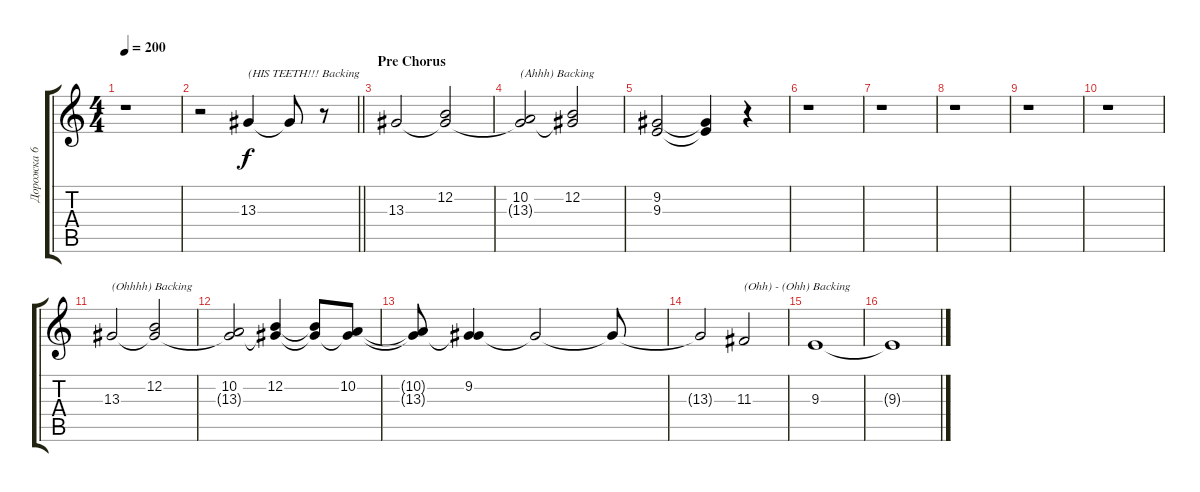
\track ("Дорожка 6" "Дорожка 6") {instrument clarinet}
\staff {score tabs}
\tuning (E4 B3 G3 D3 A2 E2) {hide}
\ts (4 4)
\tempo 200
\clef g2
\ks c
r.1{dy f} |
\barLineRight lightlight
r.2 13.3.4{txt "(HIS TEETH!!! Backing"} 13.3{t}.8 r.8 |
\section ("" "Pre Chorus")
13.3.2 (12.2 13.3{t}).2 |
(10.2 13.3{t}).2{txt "(Ahhh) Backing"} (12.2 13.3{t}).2 |
(9.2 9.3).2 (9.2{t} 9.3{t}).4 r.4 |
r.1 |
r.1 |
r.1 |
r.1 |
r.1 |
13.3.2{txt "(Ohhhh) Backing"} (12.2 13.3{t}).2 |
(10.2 13.3{t}).2 (12.2 13.3{t}).4 (12.2{t} 13.3{t}).8 (10.2 13.3{t}).8 |
(10.2{t} 13.3{t}).8 (9.2 13.3{t}).4 13.3{t}.2 13.3{t}.8 |
13.3{t}.2 11.3.2{txt "(Ohh) - (Ohh) Backing"} |
9.3.1 |
9.3{t}.1
